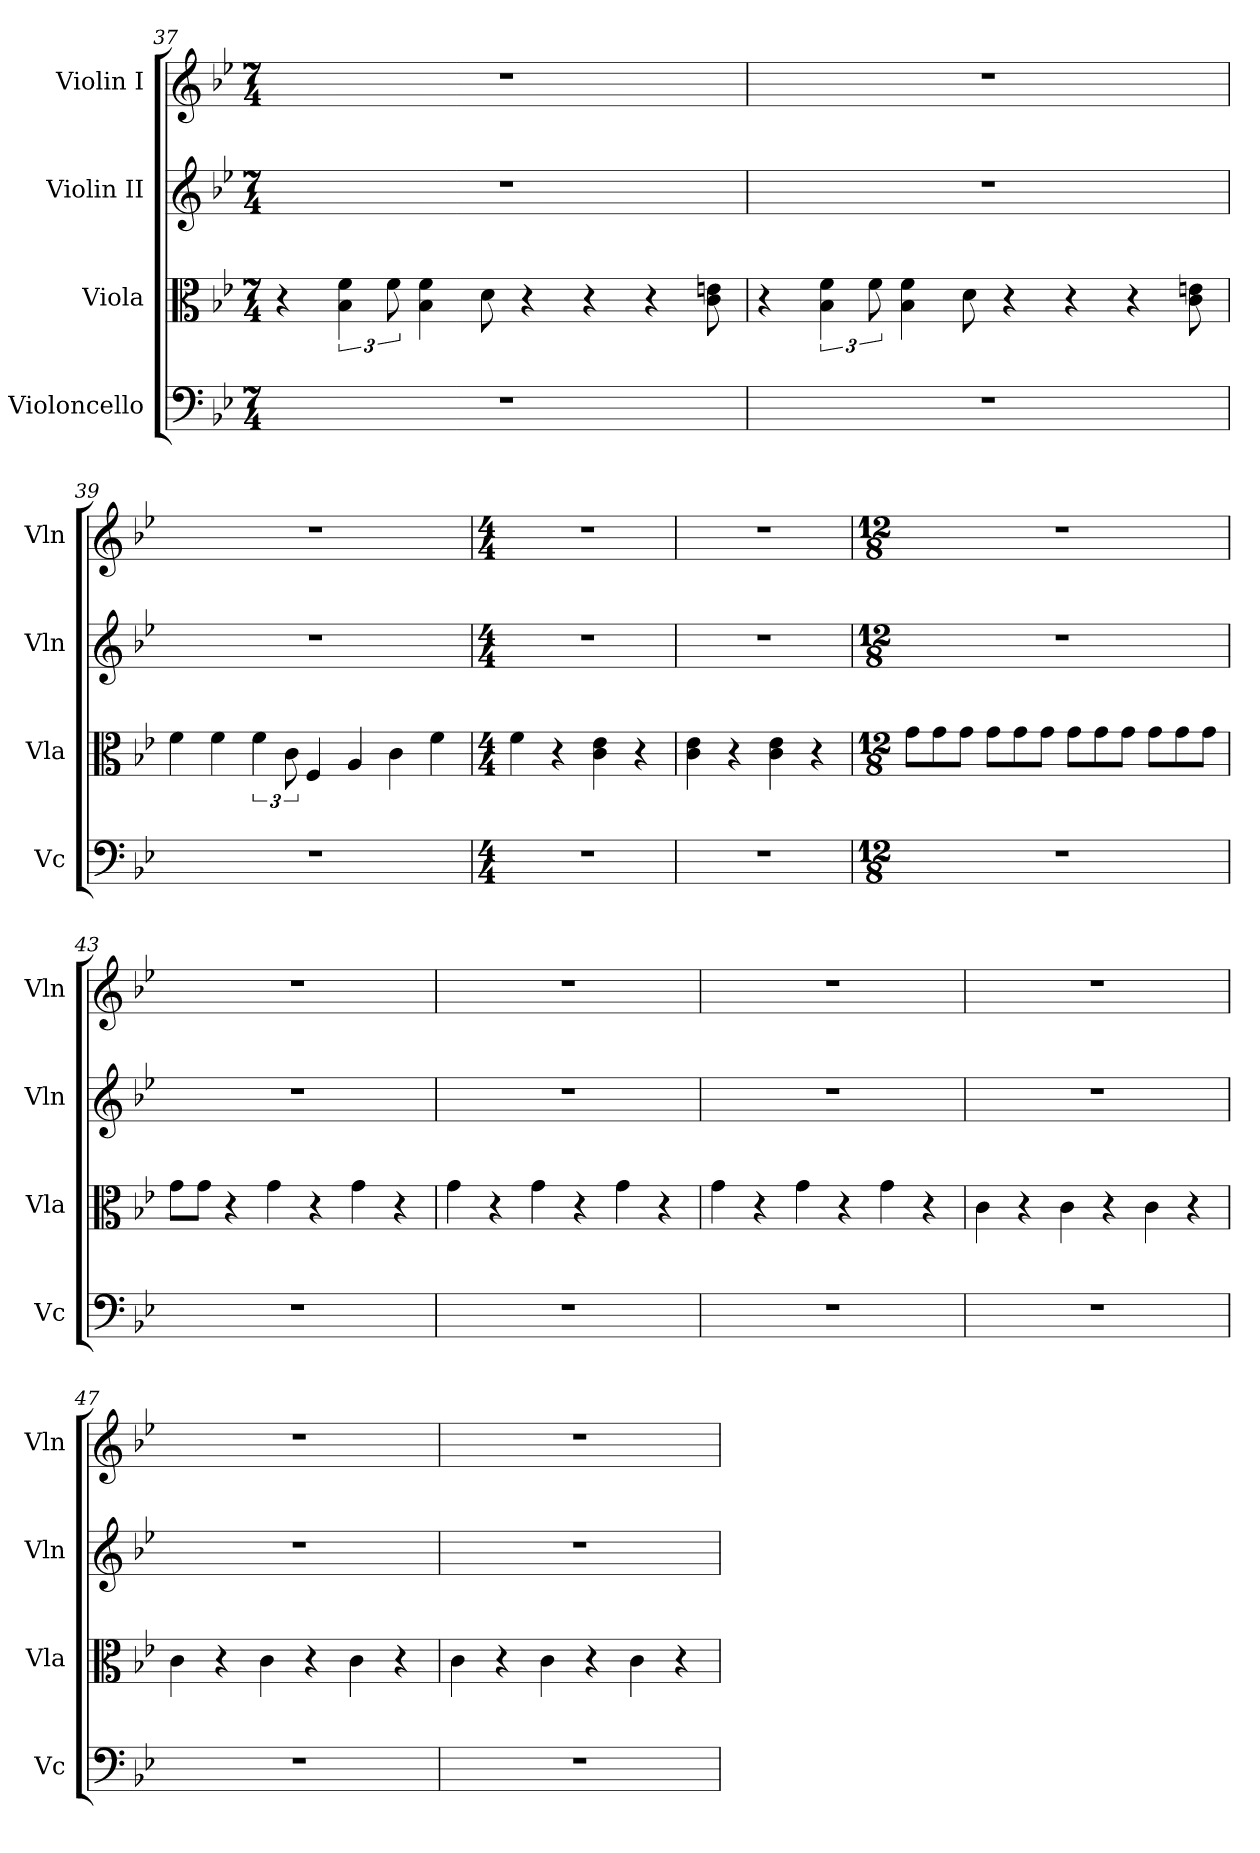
**kern	**kern	**kern	**kern
*part4	*part3	*part2	*part1
*staff4	*staff3	*staff2	*staff1
*I"Violoncello	*I"Viola	*I"Violin II	*I"Violin I
*I'Vc	*I'Vla	*I'Vln	*I'Vln
!!LO:LB:g=z
*clefF4	*clefC3	*clefG2	*clefG2
*k[b-e-]	*k[b-e-]	*k[b-e-]	*k[b-e-]
*M7/4	*M7/4	*M7/4	*M7/4
=37	=37	=37	=37
1..r	4r	1..r	1..r
.	6B-\ 6f\	.	.
.	12f\	.	.
.	4B-\ 4f\	.	.
.	8d\	.	.
.	4r	.	.
.	4r	.	.
.	4r	.	.
.	8c\ 8en\	.	.
=38	=38	=38	=38
1..r	4r	1..r	1..r
.	6B-\ 6f\	.	.
.	12f\	.	.
.	4B-\ 4f\	.	.
.	8d\	.	.
.	4r	.	.
.	4r	.	.
.	4r	.	.
.	8c\ 8en\	.	.
=39	=39	=39	=39
1..r	4f\	1..r	1..r
.	4f\	.	.
.	6f\	.	.
.	12c\	.	.
.	4F/	.	.
.	4A/	.	.
.	4c\	.	.
.	4f\	.	.
=40	=40	=40	=40
*M4/4	*M4/4	*M4/4	*M4/4
1r	4f\	1r	1r
.	4r	.	.
.	4c\ 4e-\	.	.
.	4r	.	.
=41	=41	=41	=41
1r	4c\ 4e-\	1r	1r
.	4r	.	.
.	4c\ 4e-\	.	.
.	4r	.	.
!!LO:LB:g=z
=42	=42	=42	=42
*M12/8	*M12/8	*M12/8	*M12/8
1.r	8g\L	1.r	1.r
.	8g\	.	.
.	8g\J	.	.
.	8g\L	.	.
.	8g\	.	.
.	8g\J	.	.
.	8g\L	.	.
.	8g\	.	.
.	8g\J	.	.
.	8g\L	.	.
.	8g\	.	.
.	8g\J	.	.
=43	=43	=43	=43
1.r	8g\L	1.r	1.r
.	8g\J	.	.
.	4r	.	.
.	4g\	.	.
.	4r	.	.
.	4g\	.	.
.	4r	.	.
=44	=44	=44	=44
1.r	4g\	1.r	1.r
.	4r	.	.
.	4g\	.	.
.	4r	.	.
.	4g\	.	.
.	4r	.	.
=45	=45	=45	=45
1.r	4g\	1.r	1.r
.	4r	.	.
.	4g\	.	.
.	4r	.	.
.	4g\	.	.
.	4r	.	.
=46	=46	=46	=46
1.r	4c\	1.r	1.r
.	4r	.	.
.	4c\	.	.
.	4r	.	.
.	4c\	.	.
.	4r	.	.
!!LO:LB:g=z
=47	=47	=47	=47
1.r	4c\	1.r	1.r
.	4r	.	.
.	4c\	.	.
.	4r	.	.
.	4c\	.	.
.	4r	.	.
=48	=48	=48	=48
1.r	4c\	1.r	1.r
.	4r	.	.
.	4c\	.	.
.	4r	.	.
.	4c\	.	.
.	4r	.	.
=	=	=	=
*-	*-	*-	*-
